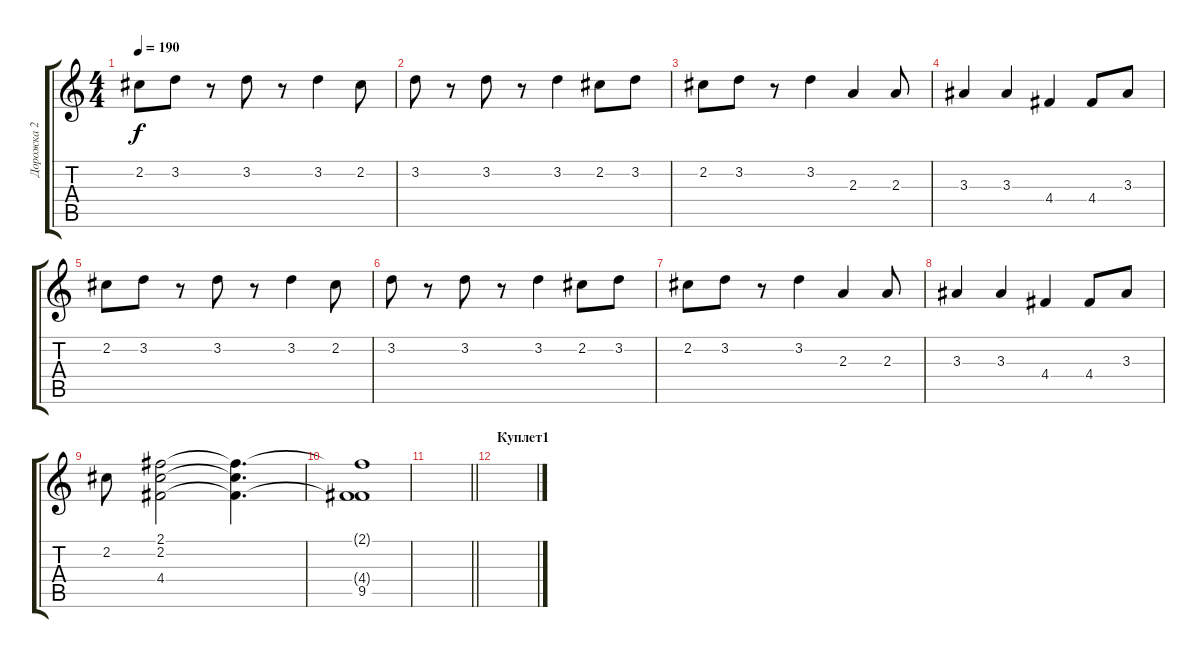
\track ("Дорожка 2" "Дорожка 2") {instrument distortionguitar}
\staff {score tabs}
\tuning (E4 B3 G3 D3 A2 Db2) {hide}
\ts (4 4)
\tempo 190
\clef g2
\ks c
2.2.8{dy f} 3.2.8 r.8 3.2.8 r.8 3.2.4 2.2.8 |
3.2.8 r.8 3.2.8 r.8 3.2.4 2.2.8 3.2.8 |
2.2.8 3.2.8 r.8 3.2.4 2.3.4 2.3.8 |
3.3.4 3.3.4 4.4.4 4.4.8 3.3.8 |
2.2.8 3.2.8 r.8 3.2.8 r.8 3.2.4 2.2.8 |
3.2.8 r.8 3.2.8 r.8 3.2.4 2.2.8 3.2.8 |
2.2.8 3.2.8 r.8 3.2.4 2.3.4 2.3.8 |
3.3.4 3.3.4 4.4.4 4.4.8 3.3.8 |
2.2.8 (2.1 2.2 4.4).2 (2.1{t} 2.2{t} 4.4{t}).4{d} |
(2.1{t} 4.4{t} 9.5).1 |
\barLineRight lightlight
|
\section ("" "Куплет1")
